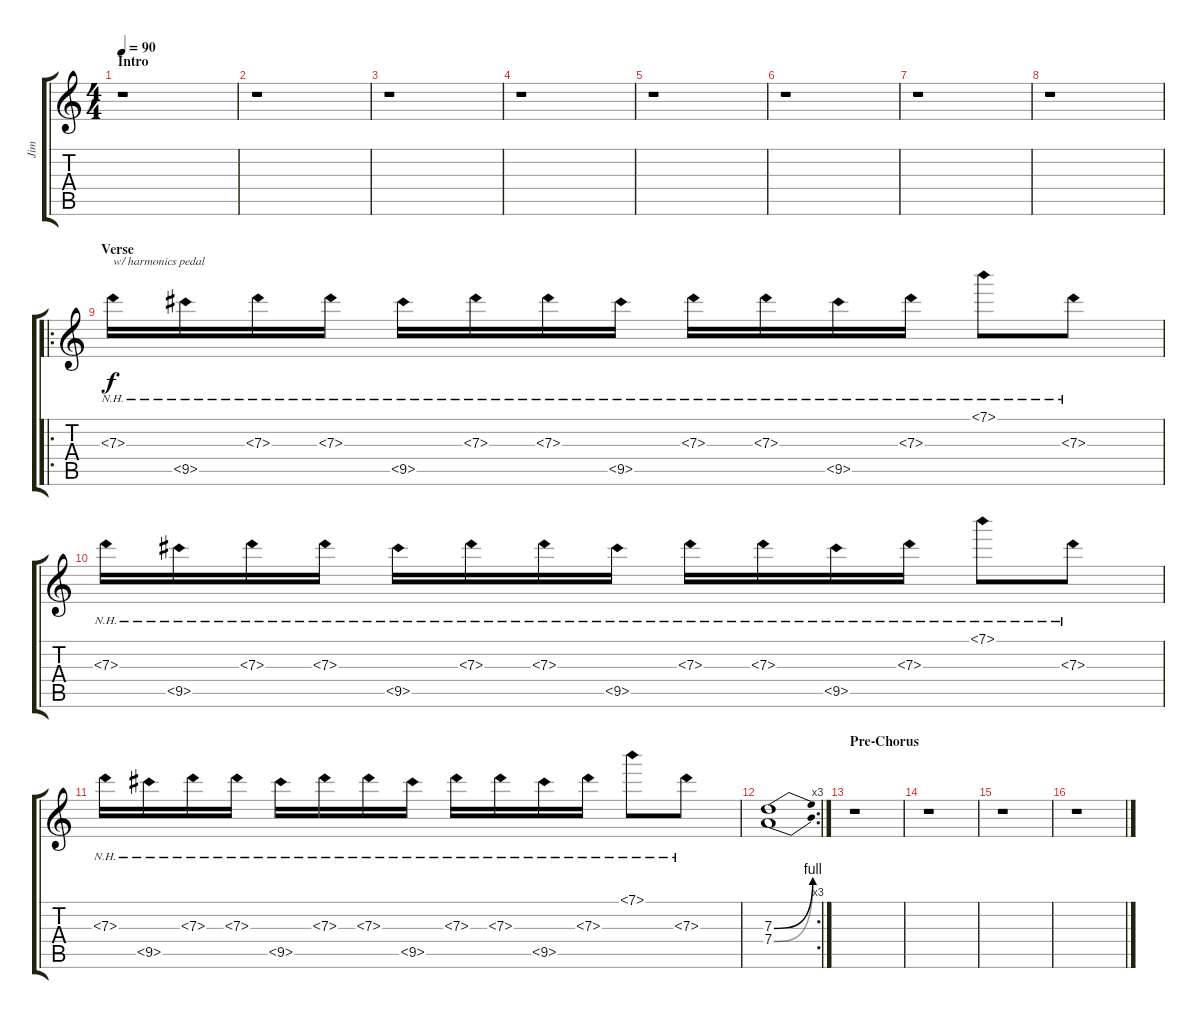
\track ("Jim" "Jim") {instrument overdrivenguitar}
\staff {score tabs}
\tuning (E4 B3 G3 D3 A2 E2) {hide}
\ts (4 4)
\section ("" "Intro")
\tempo 90
\clef g2
\ks c
r.1{dy f instrument overdrivenguitar} |
r.1 |
r.1 |
r.1 |
r.1 |
r.1 |
r.1 |
r.1 |
\ro
\section ("" "Verse")
7.3{nh}.16{txt "w/ harmonics pedal"} 9.5{nh}.16 7.3{nh}.16 7.3{nh}.16 9.5{nh}.16 7.3{nh}.16 7.3{nh}.16 9.5{nh}.16 7.3{nh}.16 7.3{nh}.16 9.5{nh}.16 7.3{nh}.16 7.1{nh}.8 7.3{nh}.8 |
7.3{nh}.16 9.5{nh}.16 7.3{nh}.16 7.3{nh}.16 9.5{nh}.16 7.3{nh}.16 7.3{nh}.16 9.5{nh}.16 7.3{nh}.16 7.3{nh}.16 9.5{nh}.16 7.3{nh}.16 7.1{nh}.8 7.3{nh}.8 |
7.3{nh}.16 9.5{nh}.16 7.3{nh}.16 7.3{nh}.16 9.5{nh}.16 7.3{nh}.16 7.3{nh}.16 9.5{nh}.16 7.3{nh}.16 7.3{nh}.16 9.5{nh}.16 7.3{nh}.16 7.1{nh}.8 7.3{nh}.8 |
\rc 3
(7.3{be (bend 0 0 60 4)} 7.4{be (bend 0 0 60 4)}).1 |
\section ("" "Pre-Chorus")
r.1 |
r.1 |
r.1 |
r.1
